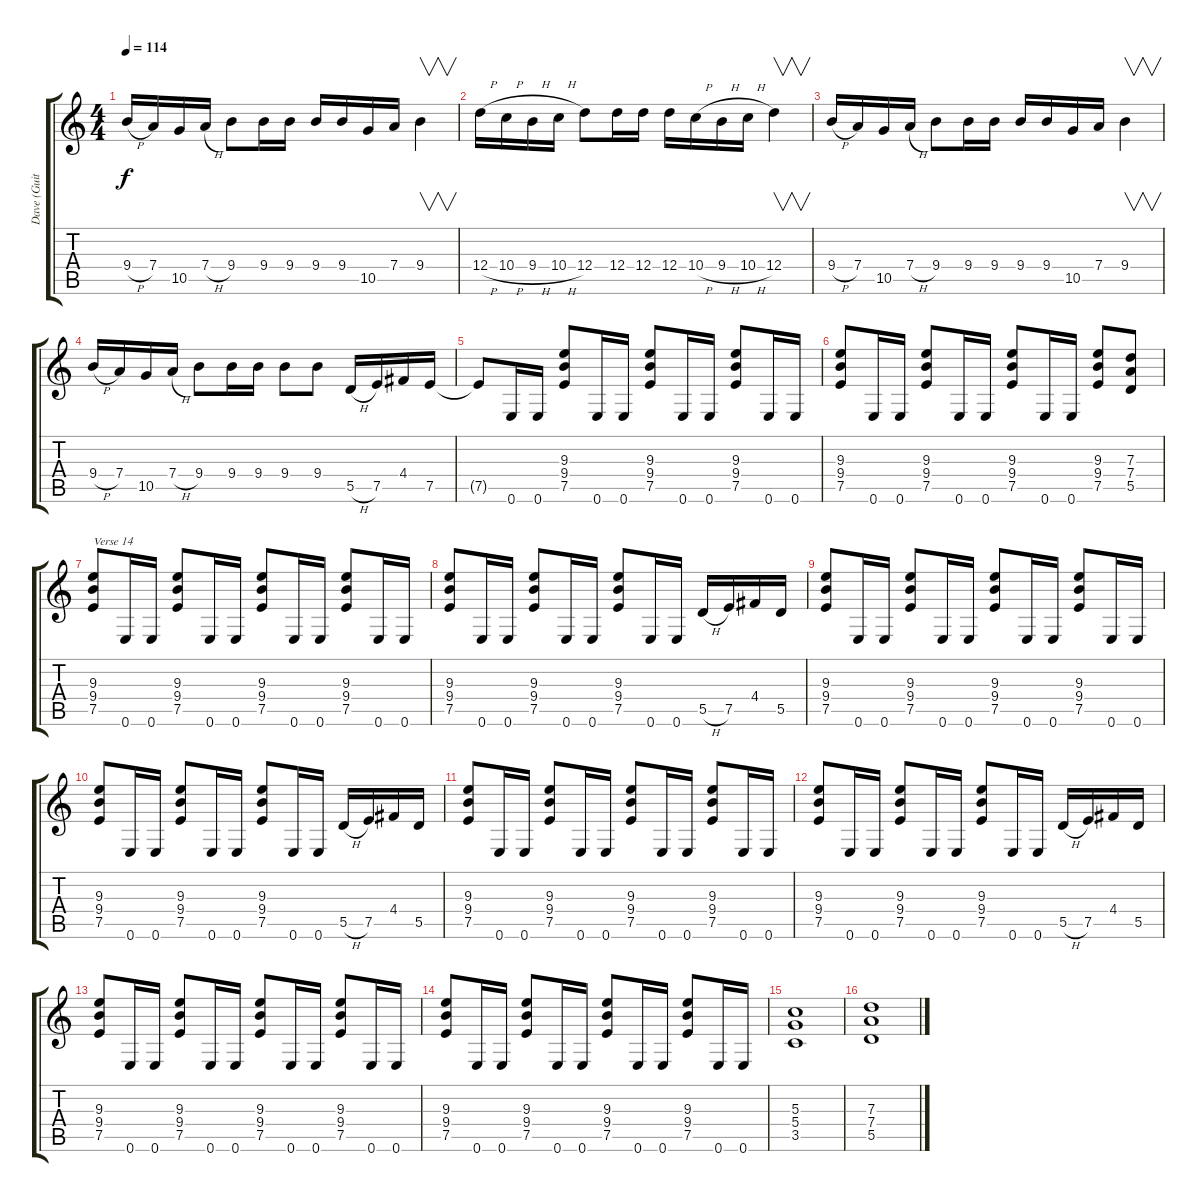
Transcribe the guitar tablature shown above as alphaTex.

\track ("Dave (Guitar 1)" "Dave (Guit") {instrument distortionguitar}
\staff {score tabs}
\tuning (E4 B3 G3 D3 A2 E2) {hide}
\ts (4 4)
\tempo 114
\clef g2
\ks c
9.4{h}.16{dy f} 7.4.16 10.5.16 7.4{h}.16 9.4.8 9.4.16 9.4.16 9.4.16 9.4.16 10.5.16 7.4.16 9.4.4{v} |
12.4{h}.16 10.4{h}.16 9.4{h}.16 10.4{h}.16 12.4.8 12.4.16 12.4.16 12.4.16 10.4{h}.16 9.4{h}.16 10.4{h}.16 12.4.4{v} |
9.4{h}.16 7.4.16 10.5.16 7.4{h}.16 9.4.8 9.4.16 9.4.16 9.4.16 9.4.16 10.5.16 7.4.16 9.4.4{v} |
9.4{h}.16 7.4.16 10.5.16 7.4{h}.16 9.4.8 9.4.16 9.4.16 9.4.8 9.4.8 5.5{h}.16 7.5.16 4.4.16 7.5.16 |
7.5{t}.8 0.6.16 0.6.16 (9.3 9.4 7.5).8 0.6.16 0.6.16 (9.3 9.4 7.5).8 0.6.16 0.6.16 (9.3 9.4 7.5).8 0.6.16 0.6.16 |
(9.3 9.4 7.5).8 0.6.16 0.6.16 (9.3 9.4 7.5).8 0.6.16 0.6.16 (9.3 9.4 7.5).8 0.6.16 0.6.16 (9.3 9.4 7.5).8 (7.3 7.4 5.5).8 |
(9.3 9.4 7.5).8{txt "Verse 14"} 0.6.16 0.6.16 (9.3 9.4 7.5).8 0.6.16 0.6.16 (9.3 9.4 7.5).8 0.6.16 0.6.16 (9.3 9.4 7.5).8 0.6.16 0.6.16 |
(9.3 9.4 7.5).8 0.6.16 0.6.16 (9.3 9.4 7.5).8 0.6.16 0.6.16 (9.3 9.4 7.5).8 0.6.16 0.6.16 5.5{h}.16 7.5.16 4.4.16 5.5.16 |
(9.3 9.4 7.5).8 0.6.16 0.6.16 (9.3 9.4 7.5).8 0.6.16 0.6.16 (9.3 9.4 7.5).8 0.6.16 0.6.16 (9.3 9.4 7.5).8 0.6.16 0.6.16 |
(9.3 9.4 7.5).8 0.6.16 0.6.16 (9.3 9.4 7.5).8 0.6.16 0.6.16 (9.3 9.4 7.5).8 0.6.16 0.6.16 5.5{h}.16 7.5.16 4.4.16 5.5.16 |
(9.3 9.4 7.5).8 0.6.16 0.6.16 (9.3 9.4 7.5).8 0.6.16 0.6.16 (9.3 9.4 7.5).8 0.6.16 0.6.16 (9.3 9.4 7.5).8 0.6.16 0.6.16 |
(9.3 9.4 7.5).8 0.6.16 0.6.16 (9.3 9.4 7.5).8 0.6.16 0.6.16 (9.3 9.4 7.5).8 0.6.16 0.6.16 5.5{h}.16 7.5.16 4.4.16 5.5.16 |
(9.3 9.4 7.5).8 0.6.16 0.6.16 (9.3 9.4 7.5).8 0.6.16 0.6.16 (9.3 9.4 7.5).8 0.6.16 0.6.16 (9.3 9.4 7.5).8 0.6.16 0.6.16 |
(9.3 9.4 7.5).8 0.6.16 0.6.16 (9.3 9.4 7.5).8 0.6.16 0.6.16 (9.3 9.4 7.5).8 0.6.16 0.6.16 (9.3 9.4 7.5).8 0.6.16 0.6.16 |
(5.3 5.4 3.5).1 |
(7.3 7.4 5.5).1
